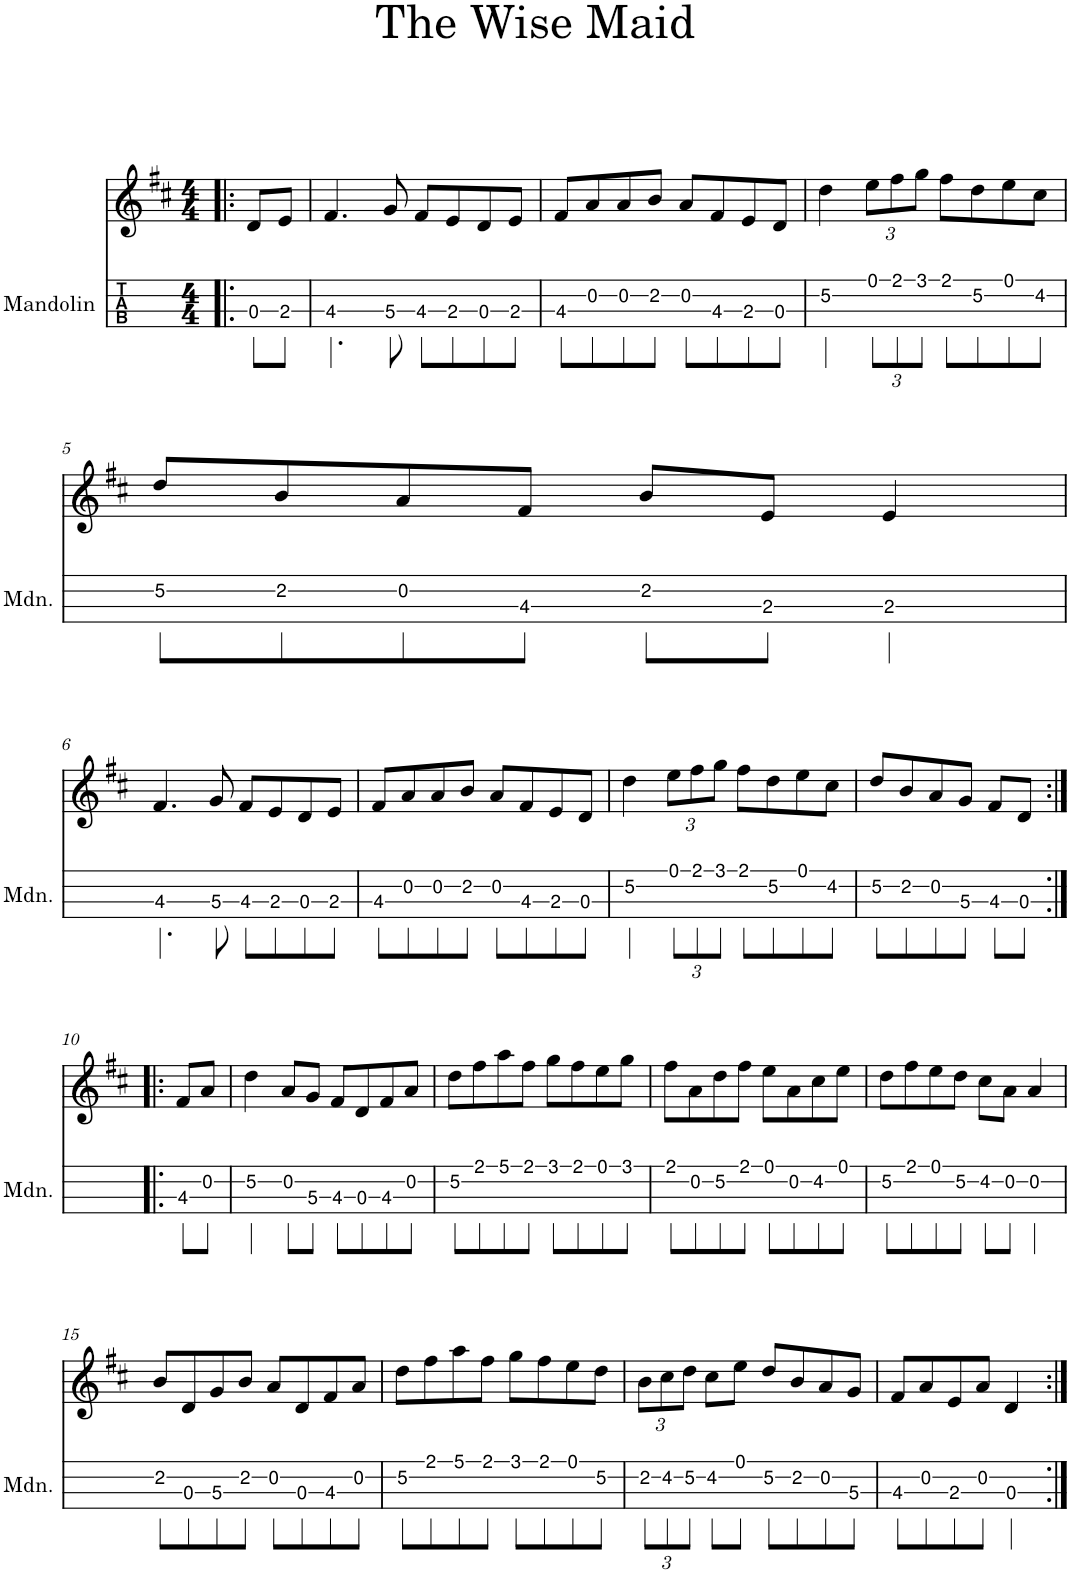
**kern	**kern
*part2	*part1
*staff2	*staff1
*I"Mandolin	*I"Piano
*I'Mdn.	*I'Pno
*stria4	*
*	*clefG2
*k[f#c#]	*k[f#c#]
*D:	*D:
*M4/4	*M4/4
=1!|:	=1!|:
8d\L	8d/L
8e\J	8e/J
=2	=2
4.f#\	4.f#/
8g\	8g/
8f#\L	8f#/L
8e\	8e/
8d\	8d/
8e\J	8e/J
=3	=3
8f#\L	8f#/L
8a\	8a/
8a\	8a/
8b\J	8b/J
8a\L	8a/L
8f#\	8f#/
8e\	8e/
8d\J	8d/J
=4	=4
4dd\	4dd\
*Xbrackettup	*Xbrackettup
12ee\L	12ee\L
12ff#\	12ff#\
12gg\J	12gg\J
8ff#\L	8ff#\L
8dd\	8dd\
8ee\	8ee\
8cc#\J	8cc#\J
!!LO:LB:g=z
=5	=5
8dd\L	8dd/L
8b\	8b/
8a\	8a/
8f#\J	8f#/J
8b\L	8b/L
8e\J	8e/J
4e\	4e/
!!LO:LB:g=z
=6	=6
4.f#\	4.f#/
8g\	8g/
8f#\L	8f#/L
8e\	8e/
8d\	8d/
8e\J	8e/J
=7	=7
8f#\L	8f#/L
8a\	8a/
8a\	8a/
8b\J	8b/J
8a\L	8a/L
8f#\	8f#/
8e\	8e/
8d\J	8d/J
=8	=8
4dd\	4dd\
12ee\L	12ee\L
12ff#\	12ff#\
12gg\J	12gg\J
8ff#\L	8ff#\L
8dd\	8dd\
8ee\	8ee\
8cc#\J	8cc#\J
=9	=9
8dd\L	8dd/L
8b\	8b/
8a\	8a/
8g\J	8g/J
8f#\L	8f#/L
8d\J	8d/J
!!LO:LB:g=z
=10:|!|:	=10:|!|:
8f#\L	8f#/L
8a\J	8a/J
=11	=11
4dd\	4dd\
8a\L	8a/L
8g\J	8g/J
8f#\L	8f#/L
8d\	8d/
8f#\	8f#/
8a\J	8a/J
=12	=12
8dd\L	8dd\L
8ff#\	8ff#\
8aa\	8aa\
8ff#\J	8ff#\J
8gg\L	8gg\L
8ff#\	8ff#\
8ee\	8ee\
8gg\J	8gg\J
=13	=13
8ff#\L	8ff#\L
8a\	8a\
8dd\	8dd\
8ff#\J	8ff#\J
8ee\L	8ee\L
8a\	8a\
8cc#\	8cc#\
8ee\J	8ee\J
=14	=14
8dd\L	8dd\L
8ff#\	8ff#\
8ee\	8ee\
8dd\J	8dd\J
8cc#\L	8cc#\L
8a\J	8a\J
4a\	4a/
!!LO:LB:g=z
=15	=15
8b\L	8b/L
8d\	8d/
8g\	8g/
8b\J	8b/J
8a\L	8a/L
8d\	8d/
8f#\	8f#/
8a\J	8a/J
=16	=16
8dd\L	8dd\L
8ff#\	8ff#\
8aa\	8aa\
8ff#\J	8ff#\J
8gg\L	8gg\L
8ff#\	8ff#\
8ee\	8ee\
8dd\J	8dd\J
=17	=17
12b\L	12b\L
12cc#\	12cc#\
12dd\J	12dd\J
8cc#\L	8cc#\L
8ee\J	8ee\J
8dd\L	8dd/L
8b\	8b/
8a\	8a/
8g\J	8g/J
=18	=18
8f#\L	8f#/L
8a\	8a/
8e\	8e/
8a\J	8a/J
4d\	4d/
=:|!	=:|!
*-	*-
